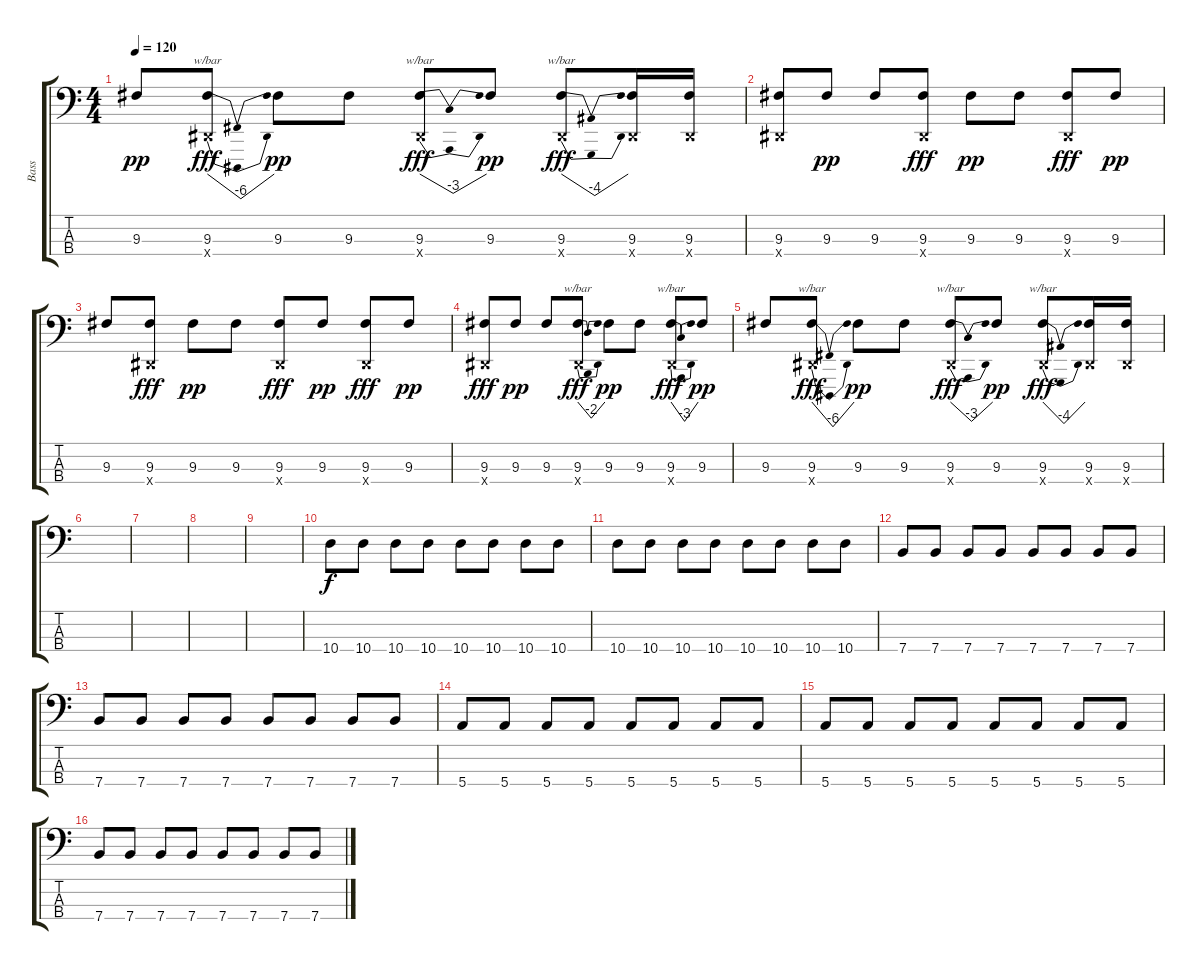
\track ("Bass" "Bass") {instrument acousticbass}
\staff {score tabs}
\tuning (G2 D2 A1 E1) {hide}
\ts (4 4)
\tempo 120
\clef f4
\ks c
9.3.8{dy pp} (9.3 -1.4{x}).8{tbe (dip default 0 0 30 -24 60 0) dy fff} 9.3.8{dy pp} 9.3.8 (9.3 -1.4{x}).8{tbe (dip default 0 0 30 -12 60 0) dy fff} 9.3.8{dy pp} (9.3 -1.4{x}).8{tbe (dip default 0 0 30 -16 60 0) dy fff} (9.3 -1.4{x}).16 (9.3 -1.4{x}).16 |
(9.3 -1.4{x}).8 9.3.8{dy pp} 9.3.8 (9.3 -1.4{x}).8{dy fff} 9.3.8{dy pp} 9.3.8 (9.3 -1.4{x}).8{dy fff} 9.3.8{dy pp} |
9.3.8 (9.3 -1.4{x}).8{dy fff} 9.3.8{dy pp} 9.3.8 (9.3 -1.4{x}).8{dy fff} 9.3.8{dy pp} (9.3 -1.4{x}).8{dy fff} 9.3.8{dy pp} |
(9.3 -1.4{x}).8{dy fff} 9.3.8{dy pp} 9.3.8 (9.3 -1.4{x}).8{tbe (dip default 0 0 30 -8 60 0) dy fff} 9.3.8{dy pp} 9.3.8 (9.3 -1.4{x}).8{tbe (dip default 0 0 30 -12 60 0) dy fff} 9.3.8{dy pp} |
9.3.8 (9.3 -1.4{x}).8{tbe (dip default 0 0 30 -24 60 0) dy fff} 9.3.8{dy pp} 9.3.8 (9.3 -1.4{x}).8{tbe (dip default 0 0 30 -12 60 0) dy fff} 9.3.8{dy pp} (9.3 -1.4{x}).8{tbe (dip default 0 0 30 -16 60 0) dy fff} (9.3 -1.4{x}).16 (9.3 -1.4{x}).16 |
|
|
|
|
10.4.8{dy f instrument synthbass2} 10.4.8 10.4.8 10.4.8 10.4.8 10.4.8 10.4.8 10.4.8 |
10.4.8 10.4.8 10.4.8 10.4.8 10.4.8 10.4.8 10.4.8 10.4.8 |
7.4.8 7.4.8 7.4.8 7.4.8 7.4.8 7.4.8 7.4.8 7.4.8 |
7.4.8 7.4.8 7.4.8 7.4.8 7.4.8 7.4.8 7.4.8 7.4.8 |
5.4.8 5.4.8 5.4.8 5.4.8 5.4.8 5.4.8 5.4.8 5.4.8 |
5.4.8 5.4.8 5.4.8 5.4.8 5.4.8 5.4.8 5.4.8 5.4.8 |
7.4.8 7.4.8 7.4.8 7.4.8 7.4.8 7.4.8 7.4.8 7.4.8
